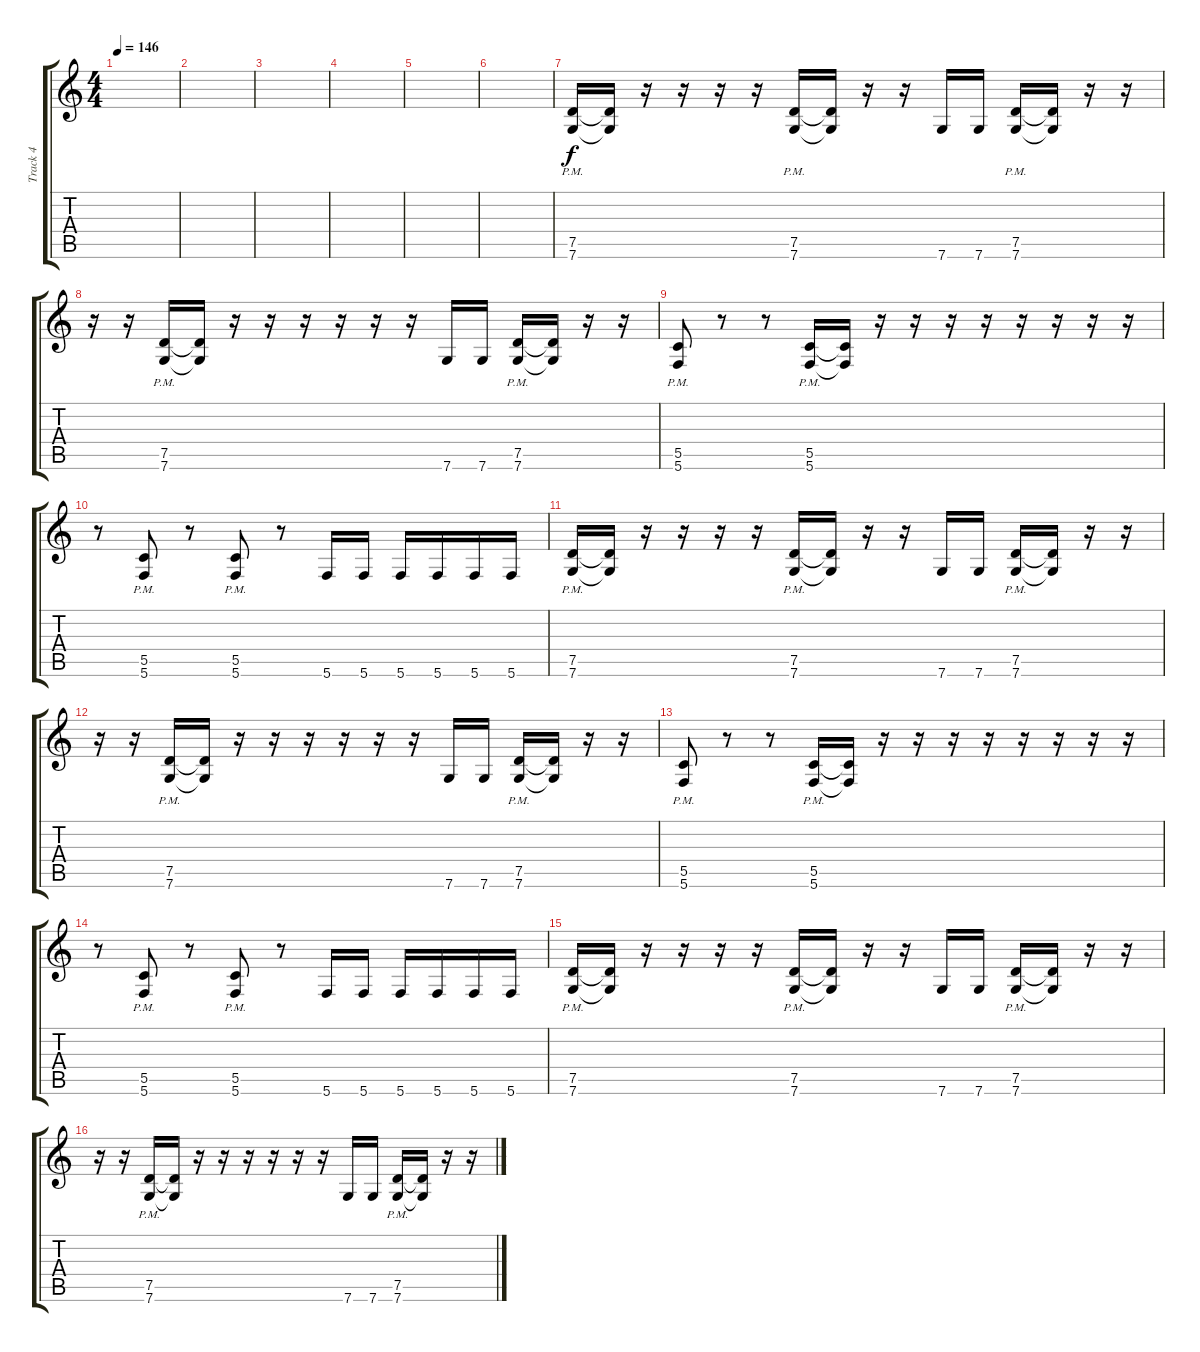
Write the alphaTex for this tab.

\track ("Track 4" "Track 4") {instrument distortionguitar}
\staff {score tabs}
\tuning (D4 A3 F3 C3 G2 C2) {hide}
\ts (4 4)
\tempo 146
\clef g2
\ks c
|
|
|
|
|
|
(7.5{pm} 7.6).16 (7.5{t} 7.6{t}).16 r.16 r.16 r.16 r.16 (7.5{pm} 7.6).16 (7.5{t} 7.6{t}).16 r.16 r.16 7.6.16 7.6.16 (7.5{pm} 7.6).16 (7.5{t} 7.6{t}).16 r.16 r.16 |
r.16 r.16 (7.5{pm} 7.6).16 (7.5{t} 7.6{t}).16 r.16 r.16 r.16 r.16 r.16 r.16 7.6.16 7.6.16 (7.5{pm} 7.6).16 (7.5{t} 7.6{t}).16 r.16 r.16 |
(5.5{pm} 5.6).8 r.8 r.8 (5.5{pm} 5.6).16 (5.5{t} 5.6{t}).16 r.16 r.16 r.16 r.16 r.16 r.16 r.16 r.16 |
r.8 (5.5{pm} 5.6).8 r.8 (5.5{pm} 5.6).8 r.8 5.6.16 5.6.16 5.6.16 5.6.16 5.6.16 5.6.16 |
(7.5{pm} 7.6).16 (7.5{t} 7.6{t}).16 r.16 r.16 r.16 r.16 (7.5{pm} 7.6).16 (7.5{t} 7.6{t}).16 r.16 r.16 7.6.16 7.6.16 (7.5{pm} 7.6).16 (7.5{t} 7.6{t}).16 r.16 r.16 |
r.16 r.16 (7.5{pm} 7.6).16 (7.5{t} 7.6{t}).16 r.16 r.16 r.16 r.16 r.16 r.16 7.6.16 7.6.16 (7.5{pm} 7.6).16 (7.5{t} 7.6{t}).16 r.16 r.16 |
(5.5{pm} 5.6).8 r.8 r.8 (5.5{pm} 5.6).16 (5.5{t} 5.6{t}).16 r.16 r.16 r.16 r.16 r.16 r.16 r.16 r.16 |
r.8 (5.5{pm} 5.6).8 r.8 (5.5{pm} 5.6).8 r.8 5.6.16 5.6.16 5.6.16 5.6.16 5.6.16 5.6.16 |
(7.5{pm} 7.6).16 (7.5{t} 7.6{t}).16 r.16 r.16 r.16 r.16 (7.5{pm} 7.6).16 (7.5{t} 7.6{t}).16 r.16 r.16 7.6.16 7.6.16 (7.5{pm} 7.6).16 (7.5{t} 7.6{t}).16 r.16 r.16 |
r.16 r.16 (7.5{pm} 7.6).16 (7.5{t} 7.6{t}).16 r.16 r.16 r.16 r.16 r.16 r.16 7.6.16 7.6.16 (7.5{pm} 7.6).16 (7.5{t} 7.6{t}).16 r.16 r.16
